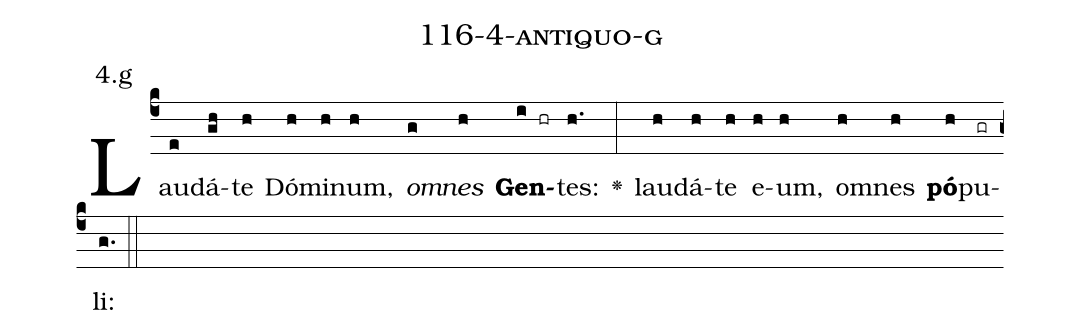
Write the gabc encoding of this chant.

name: 116-4-antiquo-g;
annotation: 4.g;
%%
(c4)Lau(e)dá(gh)te(h) Dó(h)mi(h)num,(h) <i>om</i>(g)<i>nes</i>(h) <b>Gen</b>(i hr)tes:(h.) <v>\greheightstar</v>(:) lau(h)dá(h)te(h) e(h)um,(h) om(h)nes(h) <b>pó</b>(h)pu(gr)li:(g.) (::)


%E(h) u(h) o(h) u(h) a(h) e.(g.) (::)
